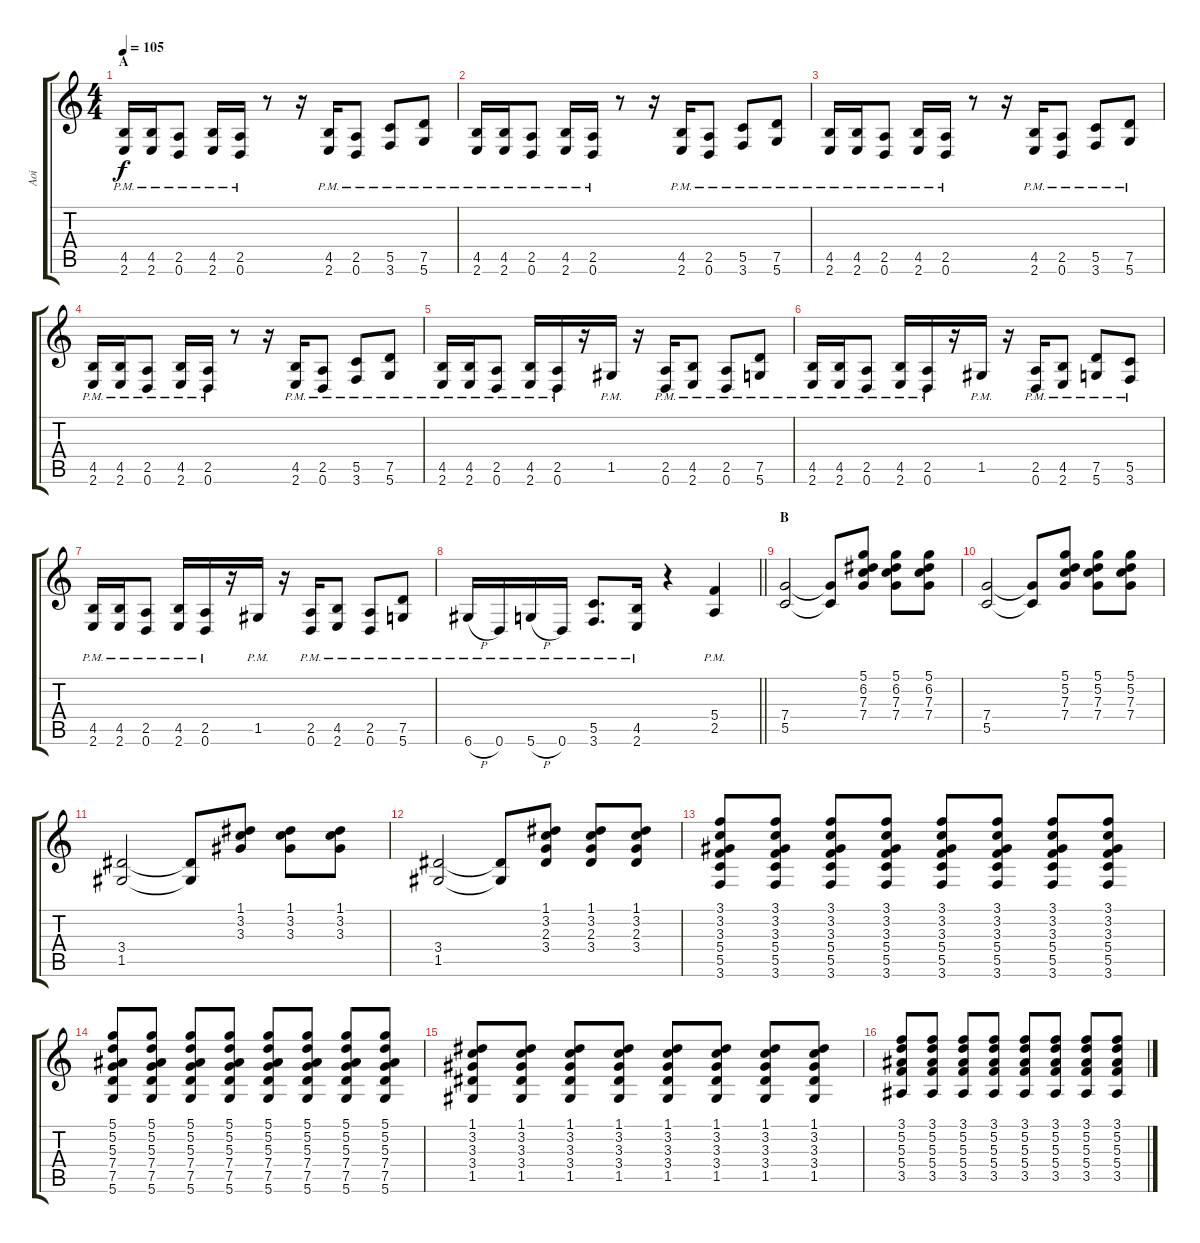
\track ("Aoi" "Aoi") {instrument distortionguitar}
\staff {score tabs}
\tuning (D4 A3 F3 C3 G2 D2) {hide}
\ts (4 4)
\section ("" "A")
\tempo 105
\clef g2
\ks c
(4.5{pm} 2.6{pm}).16{dy f} (4.5{pm} 2.6{pm}).16 (2.5{pm} 0.6{pm}).8 (4.5{pm} 2.6{pm}).16 (2.5{pm} 0.6{pm}).16 r.8 r.16 (4.5{pm} 2.6{pm}).16 (2.5{pm} 0.6{pm}).8 (5.5{pm} 3.6{pm}).8 (7.5{pm} 5.6{pm}).8 |
(4.5{pm} 2.6{pm}).16 (4.5{pm} 2.6{pm}).16 (2.5{pm} 0.6{pm}).8 (4.5{pm} 2.6{pm}).16 (2.5{pm} 0.6{pm}).16 r.8 r.16 (4.5{pm} 2.6{pm}).16 (2.5{pm} 0.6{pm}).8 (5.5{pm} 3.6{pm}).8 (7.5{pm} 5.6{pm}).8 |
(4.5{pm} 2.6{pm}).16 (4.5{pm} 2.6{pm}).16 (2.5{pm} 0.6{pm}).8 (4.5{pm} 2.6{pm}).16 (2.5{pm} 0.6{pm}).16 r.8 r.16 (4.5{pm} 2.6{pm}).16 (2.5{pm} 0.6{pm}).8 (5.5{pm} 3.6{pm}).8 (7.5{pm} 5.6{pm}).8 |
(4.5{pm} 2.6{pm}).16 (4.5{pm} 2.6{pm}).16 (2.5{pm} 0.6{pm}).8 (4.5{pm} 2.6{pm}).16 (2.5{pm} 0.6{pm}).16 r.8 r.16 (4.5{pm} 2.6{pm}).16 (2.5{pm} 0.6{pm}).8 (5.5{pm} 3.6{pm}).8 (7.5{pm} 5.6{pm}).8 |
(4.5{pm} 2.6{pm}).16 (4.5{pm} 2.6{pm}).16 (2.5{pm} 0.6{pm}).8 (4.5{pm} 2.6{pm}).16 (2.5{pm} 0.6{pm}).16 r.16 1.5{pm}.16 r.16 (2.5{pm} 0.6{pm}).16 (4.5{pm} 2.6{pm}).8 (2.5{pm} 0.6{pm}).8 (7.5{pm} 5.6{pm}).8 |
(4.5{pm} 2.6{pm}).16 (4.5{pm} 2.6{pm}).16 (2.5{pm} 0.6{pm}).8 (4.5{pm} 2.6{pm}).16 (2.5{pm} 0.6{pm}).16 r.16 1.5{pm}.16 r.16 (2.5{pm} 0.6{pm}).16 (4.5{pm} 2.6{pm}).8 (7.5{pm} 5.6{pm}).8 (5.5{pm} 3.6{pm}).8 |
(4.5{pm} 2.6{pm}).16 (4.5{pm} 2.6{pm}).16 (2.5{pm} 0.6{pm}).8 (4.5{pm} 2.6{pm}).16 (2.5{pm} 0.6{pm}).16 r.16 1.5{pm}.16 r.16 (2.5{pm} 0.6{pm}).16 (4.5{pm} 2.6{pm}).8 (2.5{pm} 0.6{pm}).8 (7.5{pm} 5.6{pm}).8 |
\barLineRight lightlight
6.6{h pm}.16 0.6{pm}.16 5.6{h pm}.16 0.6{pm}.16 (5.5{pm} 3.6{pm}).8{d} (4.5{pm} 2.6{pm}).16 r.4 (5.4{pm} 2.5{pm}).4 |
\section ("" "B")
(7.4 5.5).2 (7.4{t} 5.5{t}).8 (5.1 6.2 7.3 7.4).8 (5.1 6.2 7.3 7.4).8 (5.1 6.2 7.3 7.4).8 |
(7.4 5.5).2 (7.4{t} 5.5{t}).8 (5.1 5.2 7.3 7.4).8 (5.1 5.2 7.3 7.4).8 (5.1 5.2 7.3 7.4).8 |
(3.4 1.5).2 (3.4{t} 1.5{t}).8 (1.1 3.2 3.3).8 (1.1 3.2 3.3).8 (1.1 3.2 3.3).8 |
(3.4 1.5).2 (3.4{t} 1.5{t}).8 (1.1 3.2 2.3 3.4).8 (1.1 3.2 2.3 3.4).8 (1.1 3.2 2.3 3.4).8 |
(3.1 3.2 3.3 5.4 5.5 3.6).8 (3.1 3.2 3.3 5.4 5.5 3.6).8 (3.1 3.2 3.3 5.4 5.5 3.6).8 (3.1 3.2 3.3 5.4 5.5 3.6).8 (3.1 3.2 3.3 5.4 5.5 3.6).8 (3.1 3.2 3.3 5.4 5.5 3.6).8 (3.1 3.2 3.3 5.4 5.5 3.6).8 (3.1 3.2 3.3 5.4 5.5 3.6).8 |
(5.1 5.2 5.3 7.4 7.5 5.6).8 (5.1 5.2 5.3 7.4 7.5 5.6).8 (5.1 5.2 5.3 7.4 7.5 5.6).8 (5.1 5.2 5.3 7.4 7.5 5.6).8 (5.1 5.2 5.3 7.4 7.5 5.6).8 (5.1 5.2 5.3 7.4 7.5 5.6).8 (5.1 5.2 5.3 7.4 7.5 5.6).8 (5.1 5.2 5.3 7.4 7.5 5.6).8 |
(1.1 3.2 3.3 3.4 1.5).8 (1.1 3.2 3.3 3.4 1.5).8 (1.1 3.2 3.3 3.4 1.5).8 (1.1 3.2 3.3 3.4 1.5).8 (1.1 3.2 3.3 3.4 1.5).8 (1.1 3.2 3.3 3.4 1.5).8 (1.1 3.2 3.3 3.4 1.5).8 (1.1 3.2 3.3 3.4 1.5).8 |
(3.1 5.2 5.3 5.4 3.5).8 (3.1 5.2 5.3 5.4 3.5).8 (3.1 5.2 5.3 5.4 3.5).8 (3.1 5.2 5.3 5.4 3.5).8 (3.1 5.2 5.3 5.4 3.5).8 (3.1 5.2 5.3 5.4 3.5).8 (3.1 5.2 5.3 5.4 3.5).8 (3.1 5.2 5.3 5.4 3.5).8
